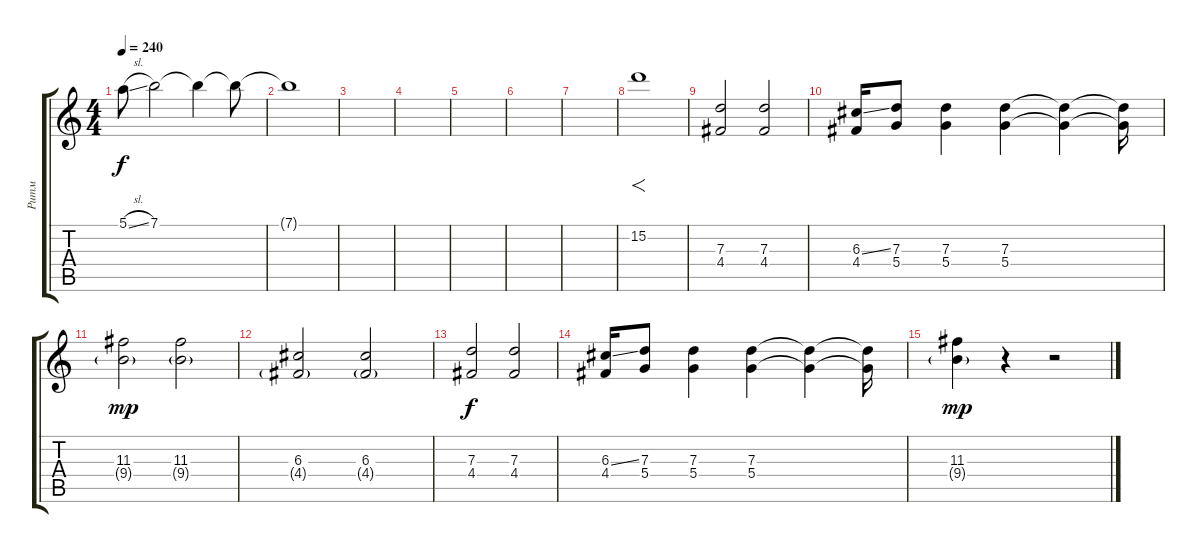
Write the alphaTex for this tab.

\track ("Ритм" "Ритм") {instrument overdrivenguitar}
\staff {score tabs}
\tuning (E4 B3 G3 D3 A2 E2) {hide}
\ts (4 4)
\tempo 240
\clef g2
\ks c
5.1{sl}.8{dy f} 7.1.2 7.1{t}.4 7.1{t}.8 |
7.1{t}.1 |
|
|
|
|
|
15.2.1{f} |
(7.3 4.4).2{volume 9} (7.3 4.4).2 |
(6.3{ss} 4.4).16 (7.3 5.4).8 (7.3 5.4).4 (7.3 5.4).4 (7.3{t} 5.4{t}).4 (7.3{t} 5.4{t}).16 |
(11.3 9.4{g}).2{dy mp} (11.3 9.4{g}).2 |
(6.3 4.4{g}).2 (6.3 4.4{g}).2 |
(7.3 4.4).2{dy f} (7.3 4.4).2 |
(6.3{ss} 4.4).16 (7.3 5.4).8 (7.3 5.4).4 (7.3 5.4).4 (7.3{t} 5.4{t}).4 (7.3{t} 5.4{t}).16 |
(11.3 9.4{g}).4{dy mp} r.4 r.2
